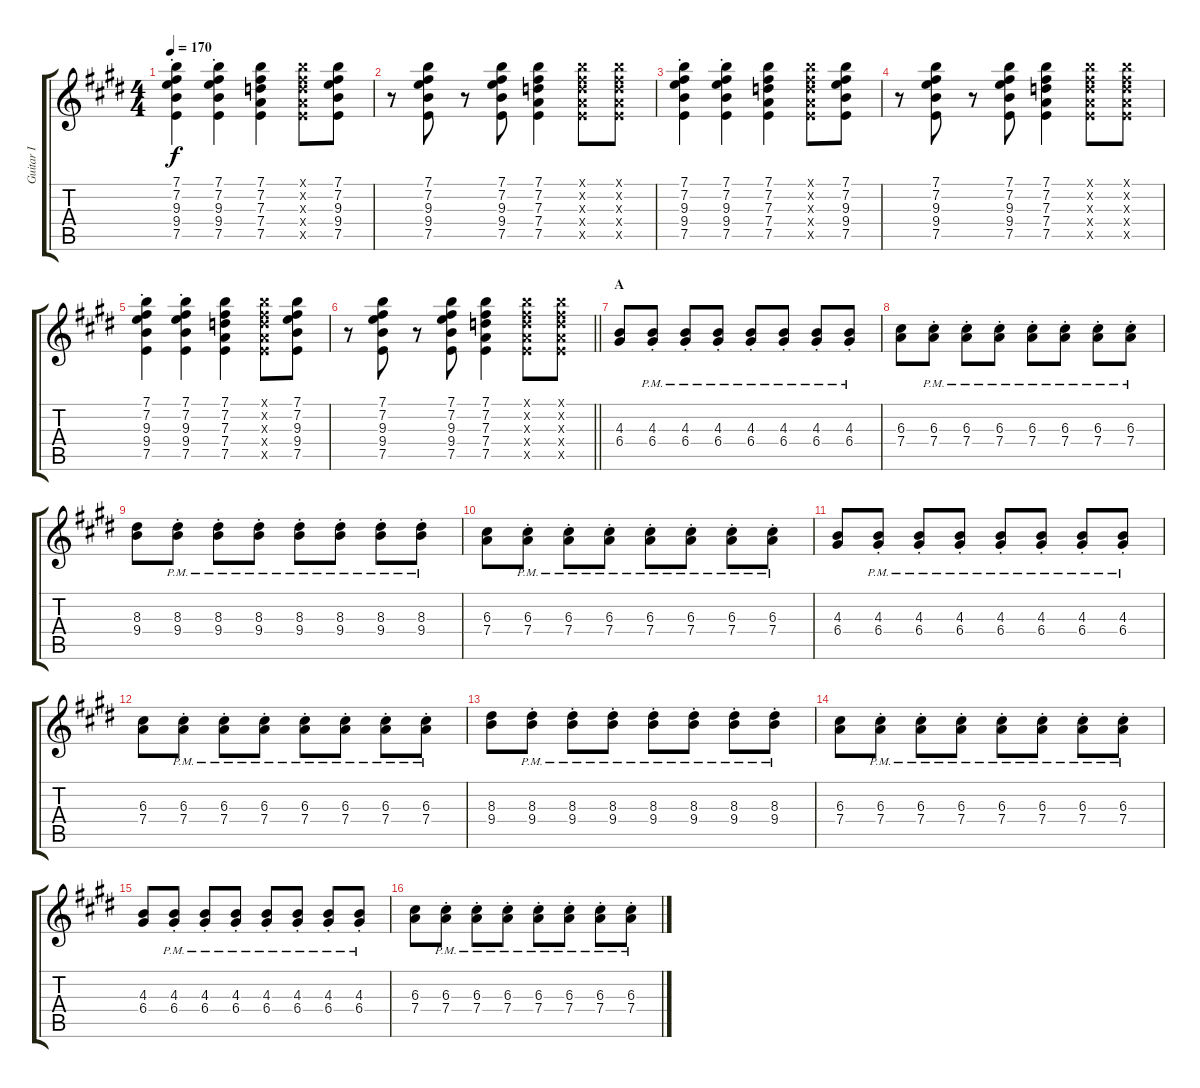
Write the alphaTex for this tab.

\track ("Guitar I" "Guitar I") {instrument overdrivenguitar}
\staff {score tabs}
\tuning (E4 B3 G3 D3 A2 E2) {hide}
\ts (4 4)
\tempo 170
\clef g2
\ks e
(7.1{st} 7.2{st} 9.3{st} 9.4{st} 7.5{st}).4{dy f} (7.1{st} 7.2{st} 9.3{st} 9.4{st} 7.5{st}).4 (7.1 7.2 7.3 7.4 7.5).4 (7.1{x} 7.2{x} 7.3{x} 7.4{x} 7.5{x}).8 (7.1 7.2 9.3 9.4 7.5).8 |
r.8 (7.1 7.2 9.3 9.4 7.5).8 r.8 (7.1 7.2 9.3 9.4 7.5).8 (7.1 7.2 7.3 7.4 7.5).4 (7.1{x} 7.2{x} 7.3{x} 7.4{x} 7.5{x}).8 (7.1{x} 7.2{x} 7.3{x} 7.4{x} 7.5{x}).8 |
(7.1{st} 7.2{st} 9.3{st} 9.4{st} 7.5{st}).4 (7.1{st} 7.2{st} 9.3{st} 9.4{st} 7.5{st}).4 (7.1 7.2 7.3 7.4 7.5).4 (7.1{x} 7.2{x} 7.3{x} 7.4{x} 7.5{x}).8 (7.1 7.2 9.3 9.4 7.5).8 |
r.8 (7.1 7.2 9.3 9.4 7.5).8 r.8 (7.1 7.2 9.3 9.4 7.5).8 (7.1 7.2 7.3 7.4 7.5).4 (7.1{x} 7.2{x} 7.3{x} 7.4{x} 7.5{x}).8 (7.1{x} 7.2{x} 7.3{x} 7.4{x} 7.5{x}).8 |
(7.1{st} 7.2{st} 9.3{st} 9.4{st} 7.5{st}).4 (7.1{st} 7.2{st} 9.3{st} 9.4{st} 7.5{st}).4 (7.1 7.2 7.3 7.4 7.5).4 (7.1{x} 7.2{x} 7.3{x} 7.4{x} 7.5{x}).8 (7.1 7.2 9.3 9.4 7.5).8 |
\barLineRight lightlight
r.8 (7.1 7.2 9.3 9.4 7.5).8 r.8 (7.1 7.2 9.3 9.4 7.5).8 (7.1 7.2 7.3 7.4 7.5).4 (7.1{x} 7.2{x} 7.3{x} 7.4{x} 7.5{x}).8 (7.1{x} 7.2{x} 7.3{x} 7.4{x} 7.5{x}).8 |
\section ("" "A")
(4.3 6.4).8 (4.3{pm st} 6.4{pm st}).8 (4.3{pm st} 6.4{pm st}).8 (4.3{pm st} 6.4{pm st}).8 (4.3{pm st} 6.4{pm st}).8 (4.3{pm st} 6.4{pm st}).8 (4.3{pm st} 6.4{pm st}).8 (4.3{pm st} 6.4{pm st}).8 |
(6.3 7.4).8 (6.3{pm st} 7.4{pm st}).8 (6.3{pm st} 7.4{pm st}).8 (6.3{pm st} 7.4{pm st}).8 (6.3{pm st} 7.4{pm st}).8 (6.3{pm st} 7.4{pm st}).8 (6.3{pm st} 7.4{pm st}).8 (6.3{pm st} 7.4{pm st}).8 |
(8.3 9.4).8 (8.3{pm st} 9.4{pm st}).8 (8.3{pm st} 9.4{pm st}).8 (8.3{pm st} 9.4{pm st}).8 (8.3{pm st} 9.4{pm st}).8 (8.3{pm st} 9.4{pm st}).8 (8.3{pm st} 9.4{pm st}).8 (8.3{pm st} 9.4{pm st}).8 |
(6.3 7.4).8 (6.3{pm st} 7.4{pm st}).8 (6.3{pm st} 7.4{pm st}).8 (6.3{pm st} 7.4{pm st}).8 (6.3{pm st} 7.4{pm st}).8 (6.3{pm st} 7.4{pm st}).8 (6.3{pm st} 7.4{pm st}).8 (6.3{pm st} 7.4{pm st}).8 |
(4.3 6.4).8 (4.3{pm st} 6.4{pm st}).8 (4.3{pm st} 6.4{pm st}).8 (4.3{pm st} 6.4{pm st}).8 (4.3{pm st} 6.4{pm st}).8 (4.3{pm st} 6.4{pm st}).8 (4.3{pm st} 6.4{pm st}).8 (4.3{pm st} 6.4{pm st}).8 |
(6.3 7.4).8 (6.3{pm st} 7.4{pm st}).8 (6.3{pm st} 7.4{pm st}).8 (6.3{pm st} 7.4{pm st}).8 (6.3{pm st} 7.4{pm st}).8 (6.3{pm st} 7.4{pm st}).8 (6.3{pm st} 7.4{pm st}).8 (6.3{pm st} 7.4{pm st}).8 |
(8.3 9.4).8 (8.3{pm st} 9.4{pm st}).8 (8.3{pm st} 9.4{pm st}).8 (8.3{pm st} 9.4{pm st}).8 (8.3{pm st} 9.4{pm st}).8 (8.3{pm st} 9.4{pm st}).8 (8.3{pm st} 9.4{pm st}).8 (8.3{pm st} 9.4{pm st}).8 |
(6.3 7.4).8 (6.3{pm st} 7.4{pm st}).8 (6.3{pm st} 7.4{pm st}).8 (6.3{pm st} 7.4{pm st}).8 (6.3{pm st} 7.4{pm st}).8 (6.3{pm st} 7.4{pm st}).8 (6.3{pm st} 7.4{pm st}).8 (6.3{pm st} 7.4{pm st}).8 |
(4.3 6.4).8 (4.3{pm st} 6.4{pm st}).8 (4.3{pm st} 6.4{pm st}).8 (4.3{pm st} 6.4{pm st}).8 (4.3{pm st} 6.4{pm st}).8 (4.3{pm st} 6.4{pm st}).8 (4.3{pm st} 6.4{pm st}).8 (4.3{pm st} 6.4{pm st}).8 |
(6.3 7.4).8 (6.3{pm st} 7.4{pm st}).8 (6.3{pm st} 7.4{pm st}).8 (6.3{pm st} 7.4{pm st}).8 (6.3{pm st} 7.4{pm st}).8 (6.3{pm st} 7.4{pm st}).8 (6.3{pm st} 7.4{pm st}).8 (6.3{pm st} 7.4{pm st}).8
